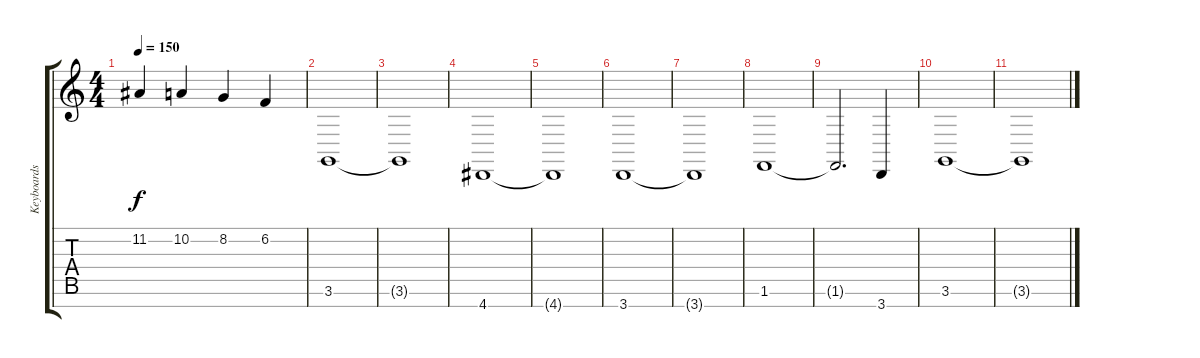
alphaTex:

\track ("Keyboards" "Keyboards") {instrument stringensemble1}
\staff {score tabs}
\tuning (E4 B3 G3 D3 A2 E2 B1) {hide}
\ts (4 4)
\tempo 150
\clef g2
\ks c
11.2.4{dy f} 10.2.4 8.2.4 6.2.4 |
3.6.1 |
3.6{t}.1 |
4.7.1 |
4.7{t}.1 |
3.7.1 |
3.7{t}.1 |
1.6.1 |
1.6{t}.2{d} 3.7.4 |
3.6.1 |
3.6{t}.1
